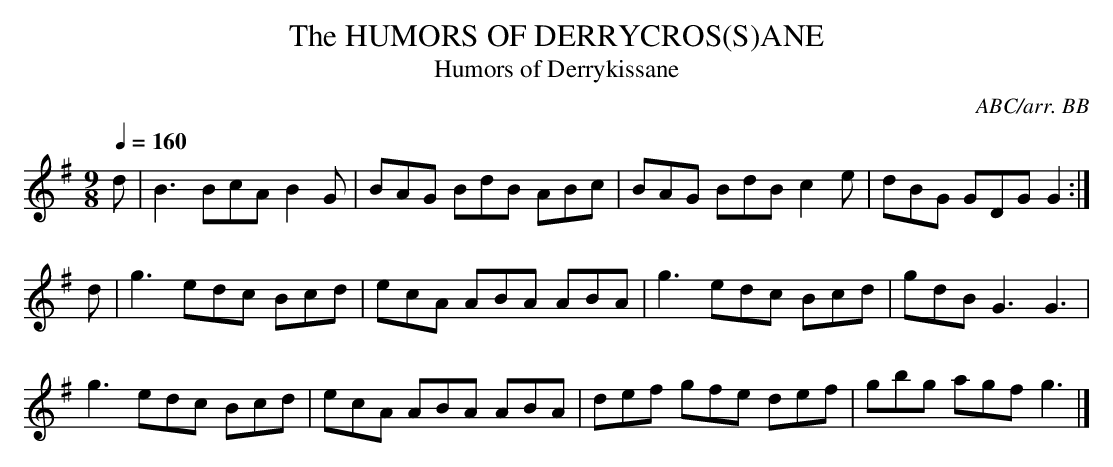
X:1
T:HUMORS OF DERRYCROS(S)ANE, The
T:Humors of Derrykissane
C:ABC/arr. BB
M:9/8
Q:1/4=160
K:G
d|B3 BcA B2G|BAG BdB ABc|BAG BdB c2e|dBG GDG G2:|
d|g3 edc Bcd|ecA ABA ABA|g3 edc Bcd|gdB G3 G3|
g3 edc Bcd|ecA ABA ABA|def gfe def|gbg agf g3|]
